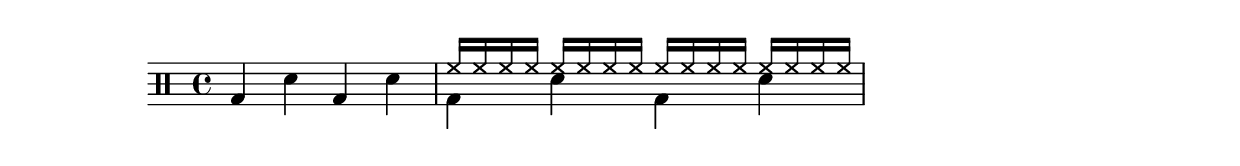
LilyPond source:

\version "2.14.0" 
\header {
  texidoc = "Midi can create drums."
}

\score {
  \new DrumStaff <<
    \drummode {
      bd4 sn4 bd4 sn4
      <<
	{\voiceOne \repeat unfold 16 hh16 }
	\new DrumVoice { \voiceTwo bd4 sn4 bd4 sn4 }
      >> \oneVoice
    }
  >>
  \layout {}
  \midi {}
}
